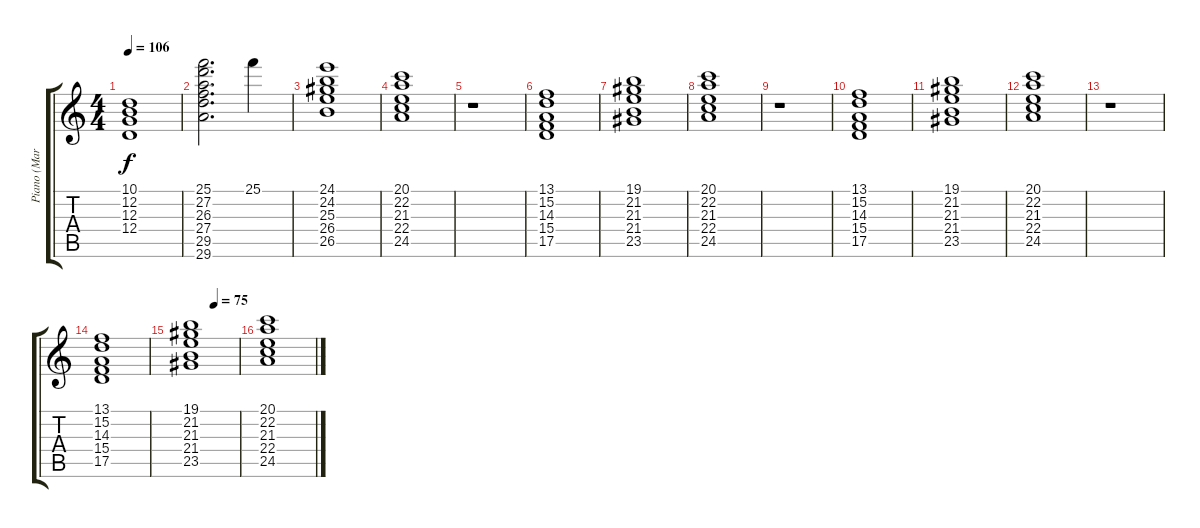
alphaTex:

\track ("Piano (Mark)" "Piano (Mar") {instrument brightacousticpiano}
\staff {score tabs}
\tuning (E4 B3 G3 D3 A2 E2) {hide}
\ts (4 4)
\tempo 106
\clef g2
\ks c
(10.1 12.2 12.3 12.4).1{dy f} |
(25.1 27.2 26.3 27.4 29.5 29.6).2{d} 25.1.4 |
(24.1 24.2 25.3 26.4 26.5).1 |
(20.1 22.2 21.3 22.4 24.5).1 |
r.1 |
(13.1 15.2 14.3 15.4 17.5).1 |
(19.1 21.2 21.3 21.4 23.5).1 |
(20.1 22.2 21.3 22.4 24.5).1 |
r.1 |
(13.1 15.2 14.3 15.4 17.5).1 |
(19.1 21.2 21.3 21.4 23.5).1 |
(20.1 22.2 21.3 22.4 24.5).1 |
r.1 |
(13.1 15.2 14.3 15.4 17.5).1 |
\tempo (75 0.5)
(19.1 21.2 21.3 21.4 23.5).1 |
(20.1 22.2 21.3 22.4 24.5).1
